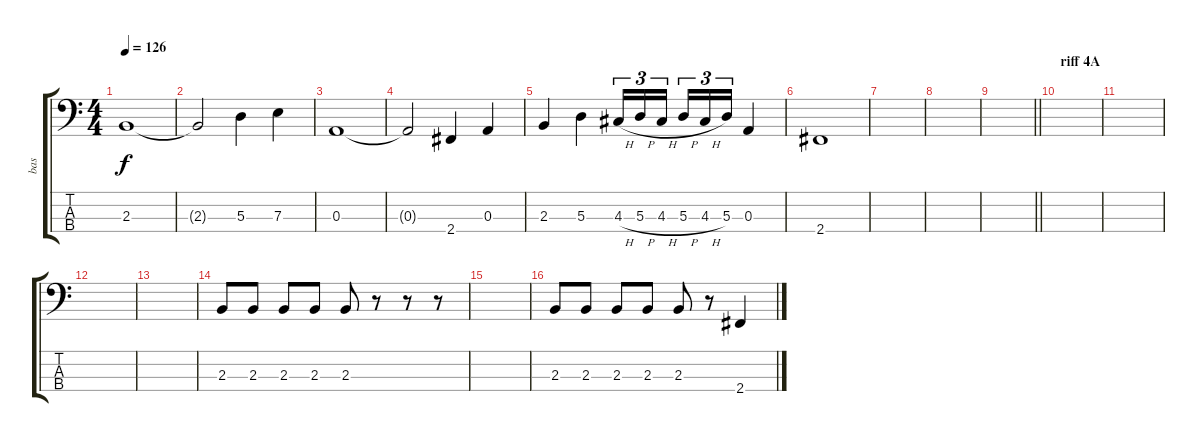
\track ("bas" "bas") {instrument electricbassfinger}
\staff {score tabs}
\tuning (G2 D2 A1 E1) {hide}
\ts (4 4)
\tempo 126
\clef f4
\ks c
2.3.1{dy f} |
2.3{t}.2 5.3.4 7.3.4 |
0.3.1 |
0.3{t}.2 2.4.4 0.3.4 |
2.3.4 5.3.4 4.3{h}.16{tu (3 2)} 5.3{h}.16{tu (3 2)} 4.3{h}.16{tu (3 2) beam splitsecondary} 5.3{h}.16{tu (3 2)} 4.3{h}.16{tu (3 2)} 5.3.16{tu (3 2)} 0.3.4 |
2.4.1 |
|
|
\barLineRight lightlight
|
\section ("" "riff 4A")
|
|
|
|
2.3.8 2.3.8 2.3.8 2.3.8 2.3.8 r.8 r.8 r.8 |
|
2.3.8 2.3.8 2.3.8 2.3.8 2.3.8 r.8 2.4.4
